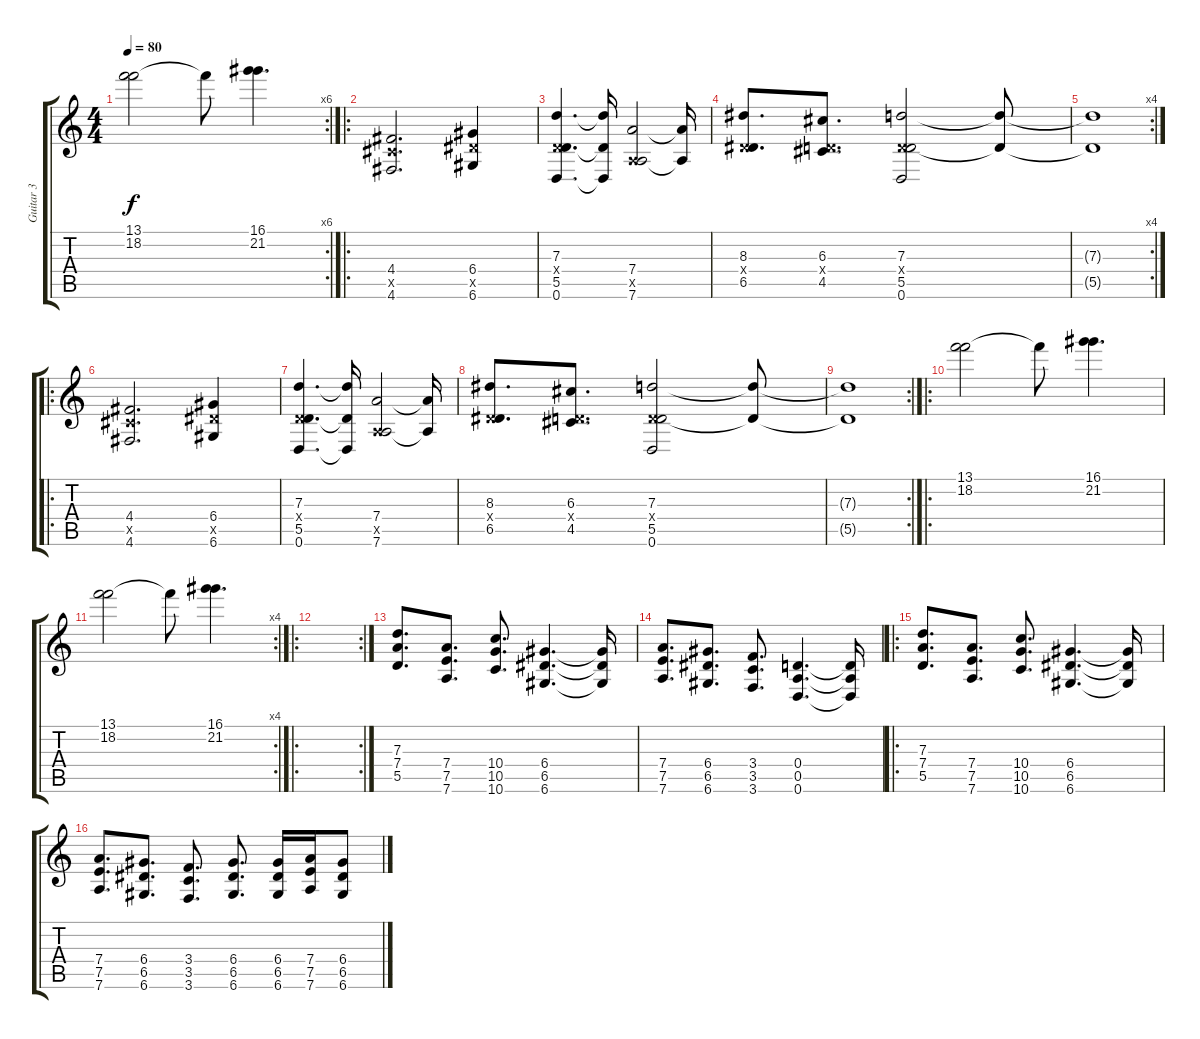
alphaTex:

\track ("Guitar 3" "Guitar 3") {instrument distortionguitar}
\staff {score tabs}
\tuning (E4 B3 G3 D3 A2 D2) {hide}
\rc 6
\ts (4 4)
\tempo 80
\clef g2
\ks c
(13.1 18.2).2{dy f volume 10 instrument distortionguitar} 18.2{t}.8 (16.1 21.2).4{d} |
\ro
(4.4 4.5{x} 4.6).2{d} (6.4 6.5{x} 6.6).4 |
(7.3 0.4{x} 5.5 0.6).4{d} (7.3{t} 5.5{t} 0.6{t}).16 (7.4 0.5{x} 7.6).2 (7.4{t} 7.6{t}).16 |
(8.3 0.4{x} 6.5).8{d} (6.3 0.4{x} 4.5).8{d} (7.3 0.4{x} 5.5 0.6).2 (7.3{t} 5.5{t}).8 |
\rc 4
(7.3{t} 5.5{t}).1 |
\ro
(4.4 4.5{x} 4.6).2{d} (6.4 6.5{x} 6.6).4 |
(7.3 0.4{x} 5.5 0.6).4{d} (7.3{t} 5.5{t} 0.6{t}).16 (7.4 0.5{x} 7.6).2 (7.4{t} 7.6{t}).16 |
(8.3 0.4{x} 6.5).8{d} (6.3 0.4{x} 4.5).8{d} (7.3 0.4{x} 5.5 0.6).2 (7.3{t} 5.5{t}).8 |
\rc 2
(7.3{t} 5.5{t}).1 |
\ro
(13.1 18.2).2{volume 10 instrument distortionguitar} 18.2{t}.8 (16.1 21.2).4{d} |
\rc 4
(13.1 18.2).2{volume 10 instrument distortionguitar} 18.2{t}.8 (16.1 21.2).4{d} |
\ro
\rc 2
|
(7.3 7.4 5.5).8{d volume 16} (7.4 7.5 7.6).8{d} (10.4 10.5 10.6).8{d} (6.4 6.5 6.6).4{d} (6.4{t} 6.5{t} 6.6{t}).16 |
(7.4 7.5 7.6).8{d} (6.4 6.5 6.6).8{d} (3.4 3.5 3.6).8{d} (0.4 0.5 0.6).4{d} (0.4{t} 0.5{t} 0.6{t}).16 |
\ro
(7.3 7.4 5.5).8{d} (7.4 7.5 7.6).8{d} (10.4 10.5 10.6).8{d} (6.4 6.5 6.6).4{d} (6.4{t} 6.5{t} 6.6{t}).16 |
(7.4 7.5 7.6).8{d} (6.4 6.5 6.6).8{d} (3.4 3.5 3.6).8{d} (6.4 6.5 6.6).8{d} (6.4 6.5 6.6).16 (7.4 7.5 7.6).16 (6.4 6.5 6.6).8
